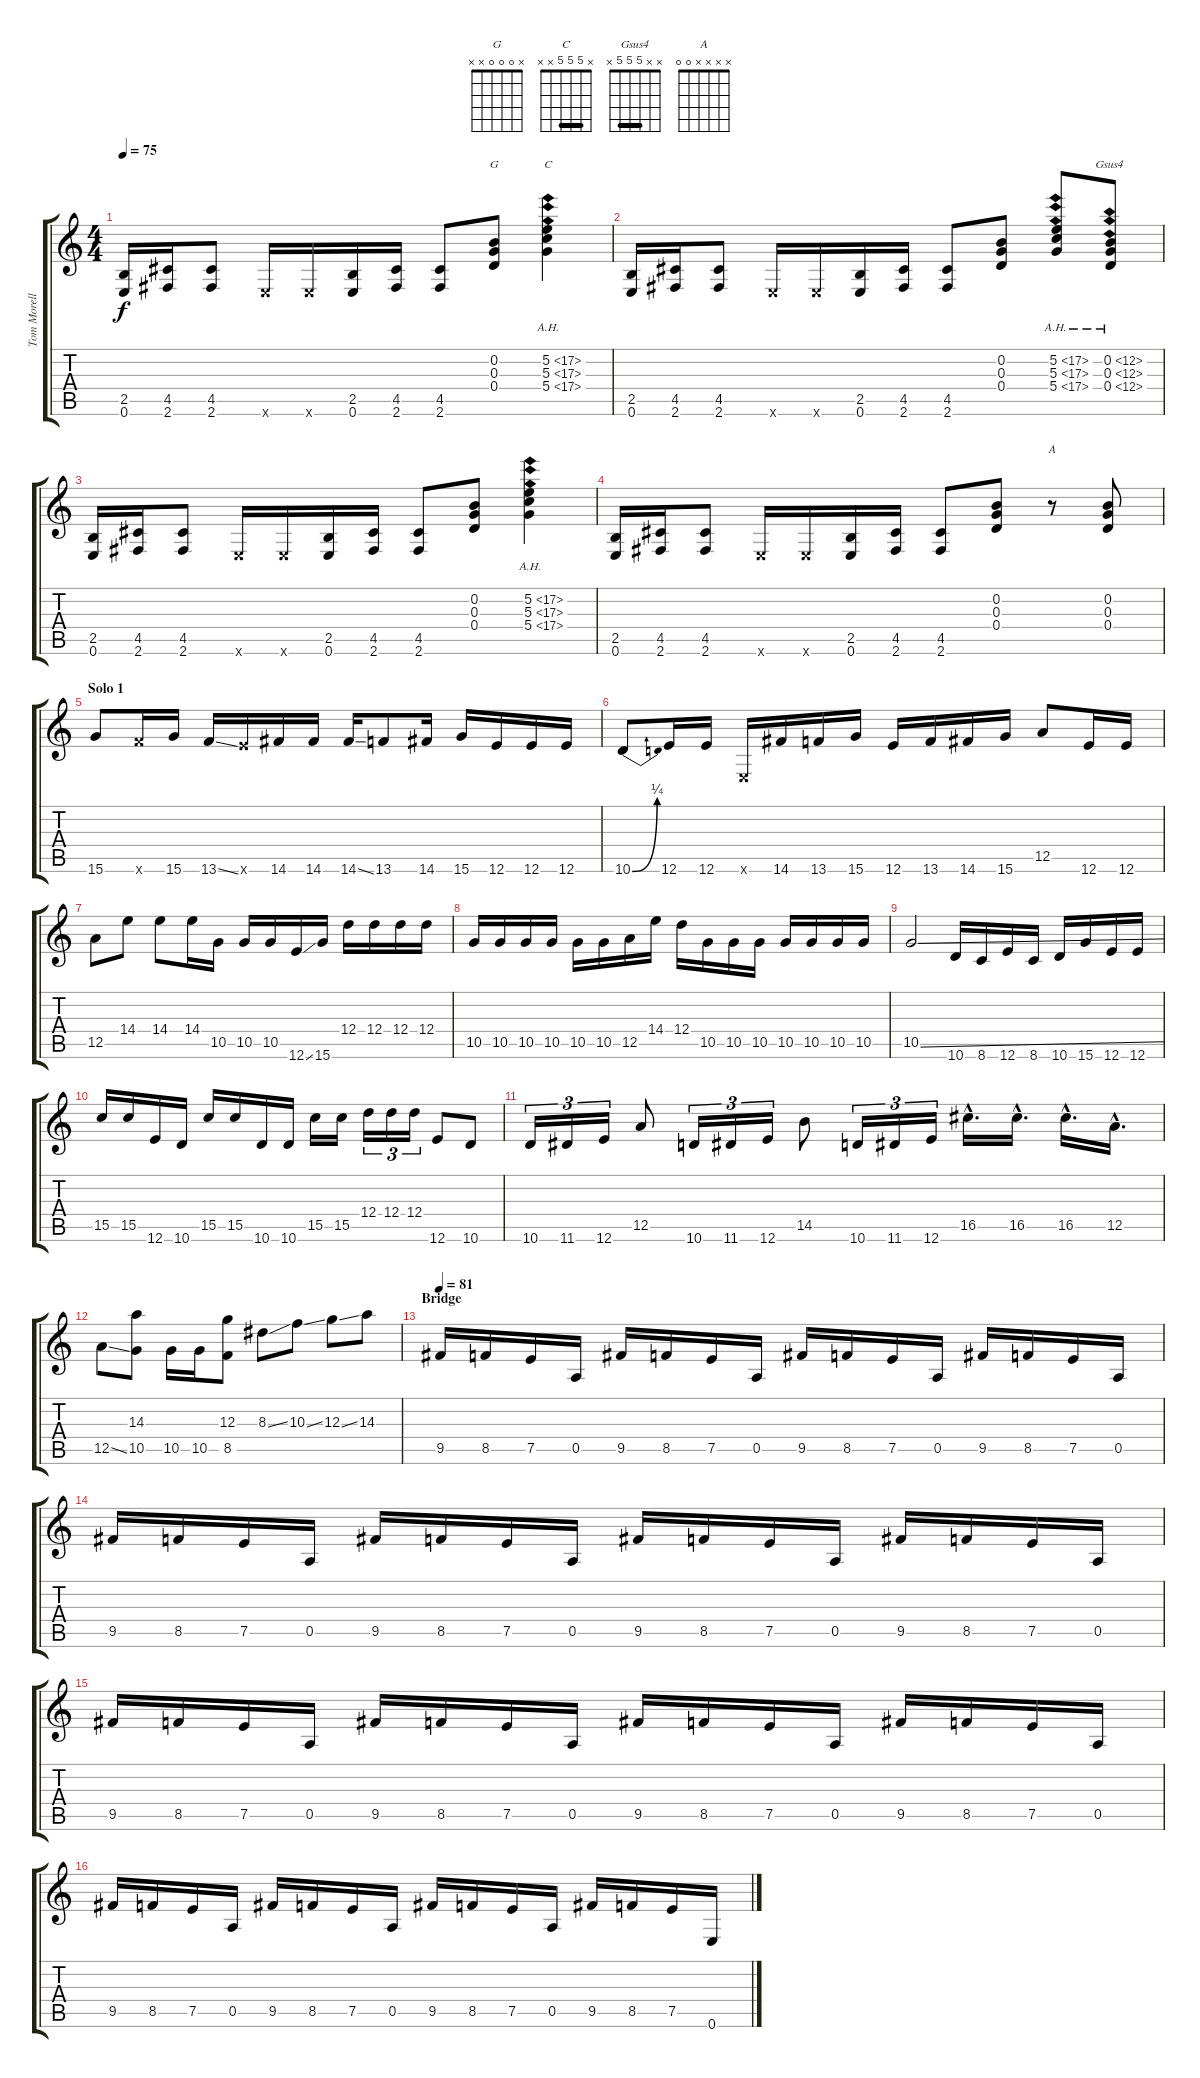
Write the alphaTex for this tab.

\track ("Tom Morello" "Tom Morell") {instrument overdrivenguitar}
\staff {score tabs}
\tuning (E4 B3 G3 D3 A2 E2) {hide}
\chord ("G" x 0 0 0 x x)
\chord ("C" x 5 5 5 x x) {barre 5}
\chord ("Gsus4" x x 5 5 5 x) {barre 5}
\chord ("A" x x x x 0 0)
\ts (4 4)
\tempo 75
\clef g2
\ks c
(2.5 0.6).16{dy f} (4.5 2.6).16 (4.5 2.6).8 0.6{x}.16 0.6{x}.16 (2.5 0.6).16 (4.5 2.6).16 (4.5 2.6).8 (0.2 0.3 0.4).8{ch "G"} (5.2{ah 12} 5.3{ah 12} 5.4{ah 12}).4{ch "C"} |
(2.5 0.6).16 (4.5 2.6).16 (4.5 2.6).8 0.6{x}.16 0.6{x}.16 (2.5 0.6).16 (4.5 2.6).16 (4.5 2.6).8 (0.2 0.3 0.4).8 (5.2{ah 12} 5.3{ah 12} 5.4{ah 12}).8 (0.2{ah 12} 0.3{ah 12} 0.4{ah 12}).8{ch "Gsus4"} |
(2.5 0.6).16 (4.5 2.6).16 (4.5 2.6).8 0.6{x}.16 0.6{x}.16 (2.5 0.6).16 (4.5 2.6).16 (4.5 2.6).8 (0.2 0.3 0.4).8 (5.2{ah 12} 5.3{ah 12} 5.4{ah 12}).4 |
(2.5 0.6).16 (4.5 2.6).16 (4.5 2.6).8 0.6{x}.16 0.6{x}.16 (2.5 0.6).16 (4.5 2.6).16 (4.5 2.6).8 (0.2 0.3 0.4).8 r.8{ch "A"} (0.2 0.3 0.4).8 |
\section ("" "Solo 1")
15.6.8{volume 16 instrument guitarharmonics} 13.6{x}.16 15.6.16 13.6{ss}.16 12.6{x}.16 14.6.16 14.6.16 14.6{ss}.16 13.6.8 14.6.16 15.6.16 12.6.16 12.6.16 12.6.16 |
10.6{be (bend 0 0 60 1)}.8 12.6.16 12.6.16 0.6{x}.16 14.6.16 13.6.16 15.6.16 12.6.16 13.6.16 14.6.16 15.6.16 12.5.8 12.6.16 12.6.16 |
12.5.8 14.4.8 14.4.8 14.4.16 10.5.16 10.5.16 10.5.16 12.6{ss}.16 15.6.16 12.4.16 12.4.16 12.4.16 12.4.16 |
10.5.16 10.5.16 10.5.16 10.5.16 10.5.16 10.5.16 12.5.16 14.4.16 12.4.16 10.5.16 10.5.16 10.5.16 10.5.16 10.5.16 10.5.16 10.5.16 |
10.5{ss}.2 10.6.16 8.6.16 12.6.16 8.6.16 10.6.16 15.6.16 12.6.16 12.6.16 |
15.5.16 15.5.16 12.6.16 10.6.16 15.5.16 15.5.16 10.6.16 10.6.16 15.5.16 15.5.16 12.4.16{tu (3 2)} 12.4.16{tu (3 2)} 12.4.16{tu (3 2)} 12.6.8 10.6.8 |
10.6.16{tu (3 2)} 11.6.16{tu (3 2)} 12.6.16{tu (3 2)} 12.5.8 10.6.16{tu (3 2)} 11.6.16{tu (3 2)} 12.6.16{tu (3 2)} 14.5.8 10.6.16{tu (3 2)} 11.6.16{tu (3 2)} 12.6.16{tu (3 2)} 16.5{hac}.16{d} 16.5{hac}.16{d} 16.5{hac}.16{d} 12.5{hac}.16{d} |
12.5{ss}.8 (14.3 10.5).8 10.5.16 10.5.16 (12.3 8.5).8 8.3{ss}.8 10.3{ss}.8 12.3{ss}.8 14.3.8 |
\section ("" "Bridge")
\tempo 81
9.5.16{instrument overdrivenguitar} 8.5.16 7.5.16 0.5.16 9.5.16 8.5.16 7.5.16 0.5.16 9.5.16 8.5.16 7.5.16 0.5.16 9.5.16 8.5.16 7.5.16 0.5.16 |
9.5.16 8.5.16 7.5.16 0.5.16 9.5.16 8.5.16 7.5.16 0.5.16 9.5.16 8.5.16 7.5.16 0.5.16 9.5.16 8.5.16 7.5.16 0.5.16 |
9.5.16 8.5.16 7.5.16 0.5.16 9.5.16 8.5.16 7.5.16 0.5.16 9.5.16 8.5.16 7.5.16 0.5.16 9.5.16 8.5.16 7.5.16 0.5.16 |
9.5.16 8.5.16 7.5.16 0.5.16 9.5.16 8.5.16 7.5.16 0.5.16 9.5.16 8.5.16 7.5.16 0.5.16 9.5.16 8.5.16 7.5.16 0.6.16
